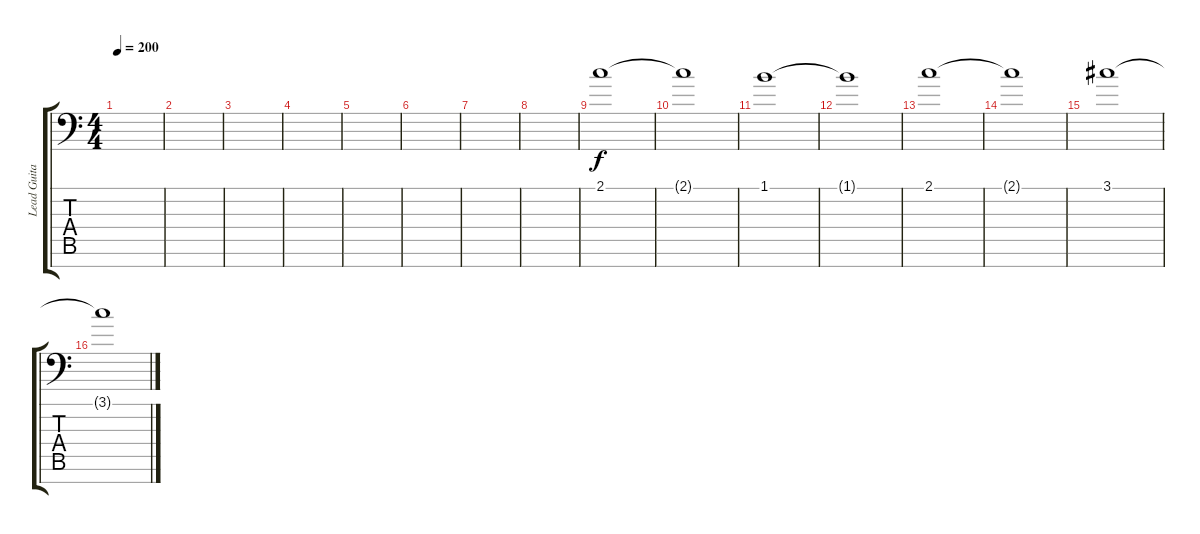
\track ("Lead Guitar (Tuned To F)" "Lead Guita") {instrument distortionguitar}
\staff {score tabs}
\tuning (Bb3 Gb3 Db3 Ab2 Eb2 Bb1 F1) {hide}
\ts (4 4)
\tempo 200
\clef f4
\ks c
|
|
|
|
|
|
|
|
2.1.1 |
2.1{t}.1 |
1.1.1 |
1.1{t}.1 |
2.1.1 |
2.1{t}.1 |
3.1.1 |
3.1{t}.1
